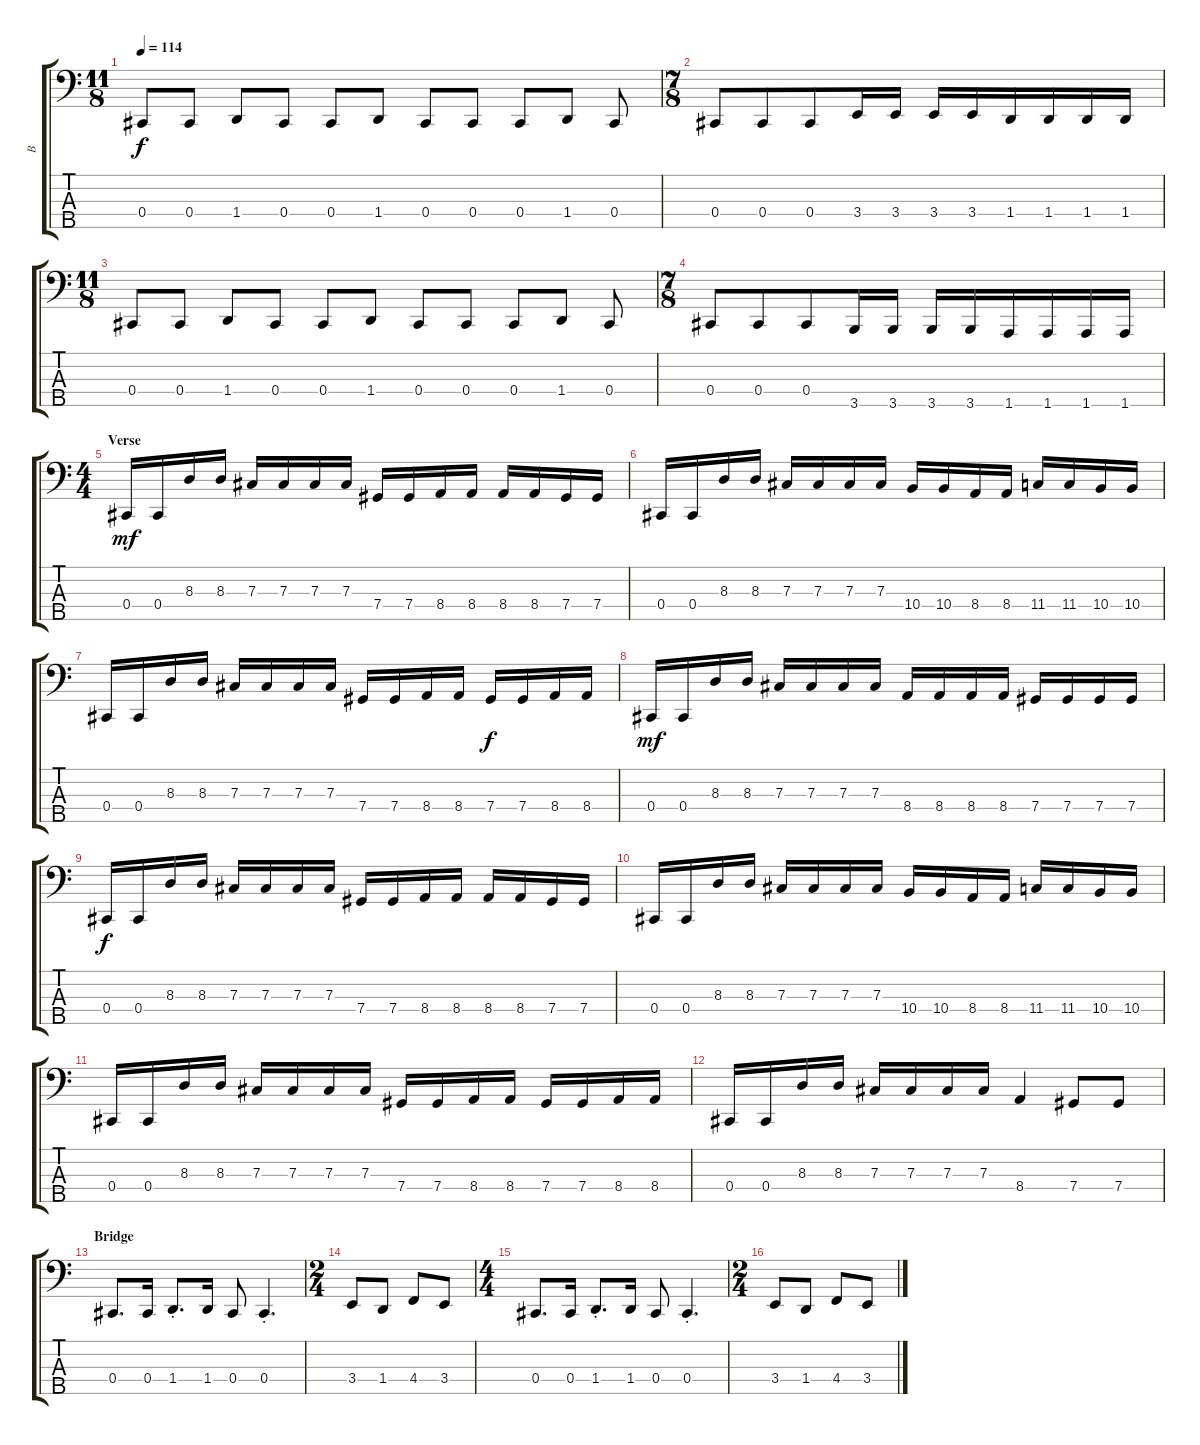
\track ("B" "B") {instrument electricbassfinger}
\staff {score tabs}
\tuning (E2 B1 Gb1 Db1 Ab0) {hide}
\ts (11 8)
\tempo 114
\clef f4
\ks c
0.4.8{dy f} 0.4.8 1.4.8 0.4.8 0.4.8 1.4.8 0.4.8 0.4.8 0.4.8 1.4.8 0.4.8 |
\ts (7 8)
0.4.8 0.4.8 0.4.8 3.4.16 3.4.16 3.4.16 3.4.16 1.4.16 1.4.16 1.4.16 1.4.16 |
\ts (11 8)
0.4.8 0.4.8 1.4.8 0.4.8 0.4.8 1.4.8 0.4.8 0.4.8 0.4.8 1.4.8 0.4.8 |
\ts (7 8)
0.4.8 0.4.8 0.4.8 3.5.16 3.5.16 3.5.16 3.5.16 1.5.16 1.5.16 1.5.16 1.5.16 |
\ts (4 4)
\section ("" "Verse")
0.4.16{dy mf} 0.4.16 8.3.16 8.3.16 7.3.16 7.3.16 7.3.16 7.3.16 7.4.16 7.4.16 8.4.16 8.4.16 8.4.16 8.4.16 7.4.16 7.4.16 |
0.4.16 0.4.16 8.3.16 8.3.16 7.3.16 7.3.16 7.3.16 7.3.16 10.4.16 10.4.16 8.4.16 8.4.16 11.4.16 11.4.16 10.4.16 10.4.16 |
0.4.16 0.4.16 8.3.16 8.3.16 7.3.16 7.3.16 7.3.16 7.3.16 7.4.16 7.4.16 8.4.16 8.4.16 7.4.16{dy f} 7.4.16 8.4.16 8.4.16 |
0.4.16{dy mf} 0.4.16 8.3.16 8.3.16 7.3.16 7.3.16 7.3.16 7.3.16 8.4.16 8.4.16 8.4.16 8.4.16 7.4.16 7.4.16 7.4.16 7.4.16 |
0.4.16{dy f} 0.4.16 8.3.16 8.3.16 7.3.16 7.3.16 7.3.16 7.3.16 7.4.16 7.4.16 8.4.16 8.4.16 8.4.16 8.4.16 7.4.16 7.4.16 |
0.4.16 0.4.16 8.3.16 8.3.16 7.3.16 7.3.16 7.3.16 7.3.16 10.4.16 10.4.16 8.4.16 8.4.16 11.4.16 11.4.16 10.4.16 10.4.16 |
0.4.16 0.4.16 8.3.16 8.3.16 7.3.16 7.3.16 7.3.16 7.3.16 7.4.16 7.4.16 8.4.16 8.4.16 7.4.16 7.4.16 8.4.16 8.4.16 |
0.4.16 0.4.16 8.3.16 8.3.16 7.3.16 7.3.16 7.3.16 7.3.16 8.4.4 7.4.8 7.4.8 |
\section ("" "Bridge")
0.4.8{d} 0.4.16 1.4{st}.8{d} 1.4.16 0.4.8 0.4{st}.4{d} |
\ts (2 4)
3.4.8 1.4.8 4.4.8 3.4.8 |
\ts (4 4)
0.4.8{d} 0.4.16 1.4{st}.8{d} 1.4.16 0.4.8 0.4{st}.4{d} |
\ts (2 4)
3.4.8 1.4.8 4.4.8 3.4.8
